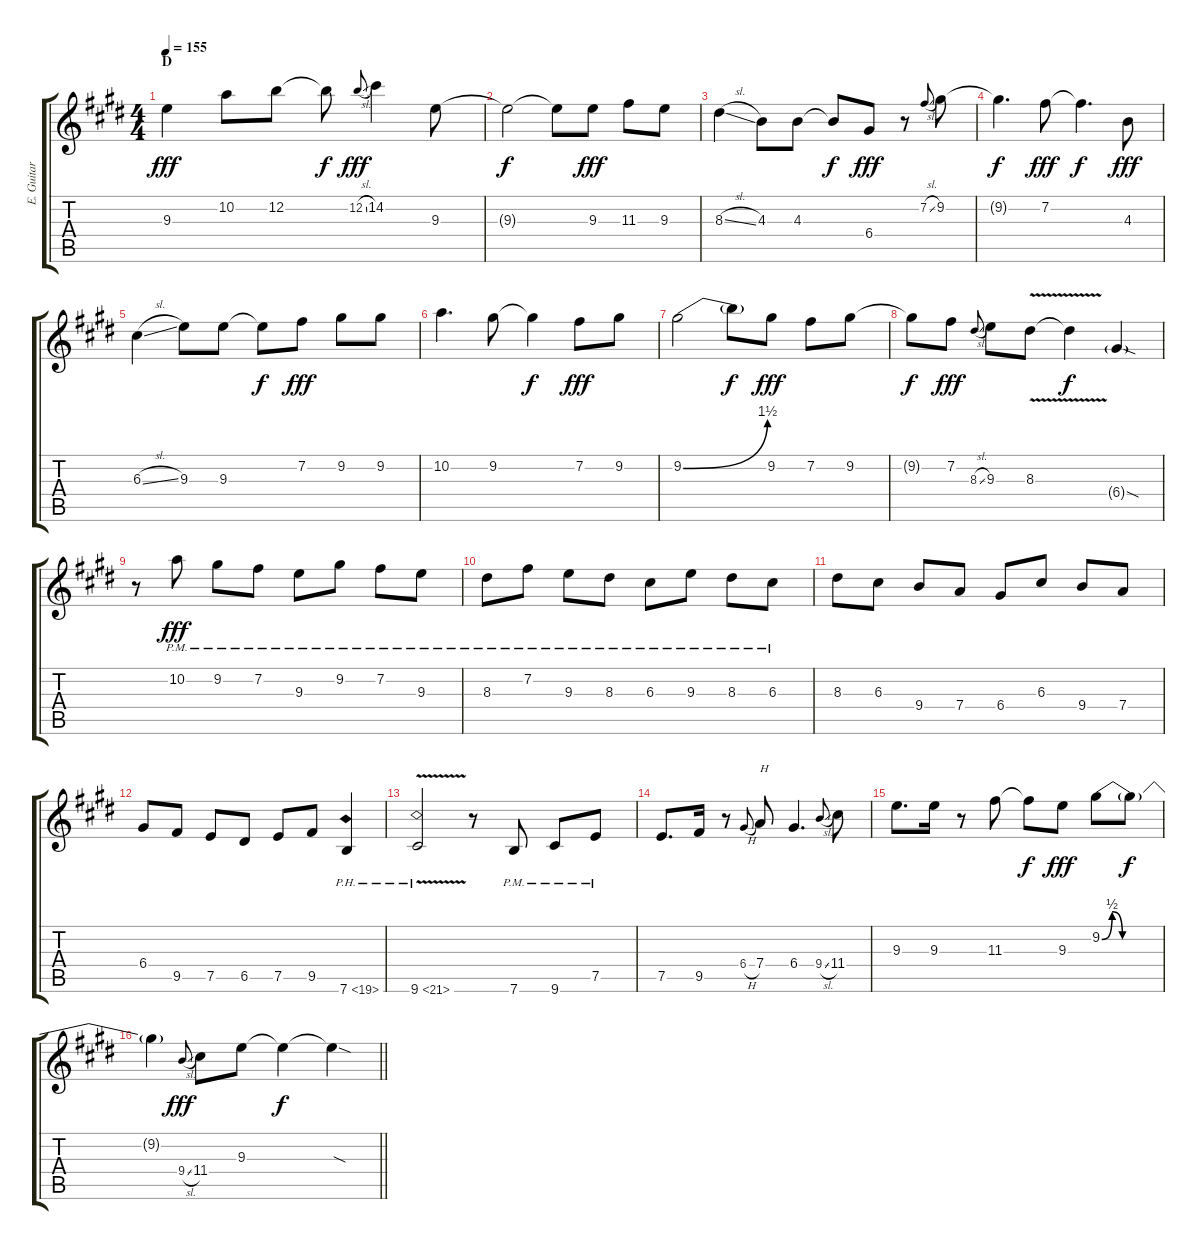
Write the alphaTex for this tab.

\track ("E. Guitar I" "E. Guitar ") {instrument overdrivenguitar}
\staff {score tabs}
\tuning (E4 B3 G3 D3 A2 E2) {hide}
\ts (4 4)
\section ("" "D")
\tempo 155
\clef g2
\ks e
9.3.4{dy fff} 10.2.8 12.2.8 12.2{t}.8{dy f} 12.2{sl}.8{gr onbeat dy fff} 14.2.4 9.3.8 |
9.3{t}.2{dy f} 9.3{t}.8 9.3.8{dy fff} 11.3.8 9.3.8 |
8.3{sl}.4 4.3.8 4.3.8 4.3{t}.8{dy f} 6.4.8{dy fff} r.8 7.2{sl}.8{gr onbeat} 9.2.8 |
9.2{t}.4{d dy f} 7.2.8{dy fff} 7.2{t}.4{d dy f} 4.3.8{dy fff} |
6.3{sl}.4 9.3.8 9.3.8 9.3{t}.8{dy f} 7.2.8{dy fff} 9.2.8 9.2.8 |
10.2.4{d} 9.2.8 9.2{t}.4{dy f} 7.2.8{dy fff} 9.2.8 |
9.2{be (bend 0 0 60 6)}.2 9.2{t}.8{dy f} 9.2.8{dy fff} 7.2.8 9.2.8 |
9.2{t}.8{dy f} 7.2.8{dy fff} 8.3{sl}.8{gr onbeat} 9.3.8 8.3{v}.8 8.3{t}.4{dy f} 6.4{sod g}.4 |
r.8 10.2{pm}.8{dy fff} 9.2{pm}.8 7.2{pm}.8 9.3{pm}.8 9.2{pm}.8 7.2{pm}.8 9.3{pm}.8 |
8.3{pm}.8 7.2{pm}.8 9.3{pm}.8 8.3{pm}.8 6.3{pm}.8 9.3{pm}.8 8.3{pm}.8 6.3{pm}.8 |
8.3.8 6.3.8 9.4.8 7.4.8 6.4.8 6.3.8 9.4.8 7.4.8 |
6.4.8 9.5.8 7.5.8 6.5.8 7.5.8 9.5.8 7.6{ph 12}.4 |
9.6{ph 12 v}.2 r.8 7.6{pm}.8 9.6{pm}.8 7.5{pm}.8 |
7.5.8{d} 9.5.16 r.8 6.4{h}.8{gr onbeat} 7.4.8{txt "H"} 6.4.4{d} 9.4{sl}.8{gr onbeat} 11.4.8 |
9.3.8{d} 9.3.16 r.8 11.3.8 11.3{t}.8{dy f} 9.3.8{dy fff} 9.2{be (custom 0 0 10 2 20 0 30 0 60 0)}.8 9.2{t}.8{dy f} |
\barLineRight lightlight
9.2{t}.4 9.4{sl}.8{gr onbeat dy fff} 11.4.8 9.3.8 9.3{t}.4{dy f} 9.3{sod t}.4
